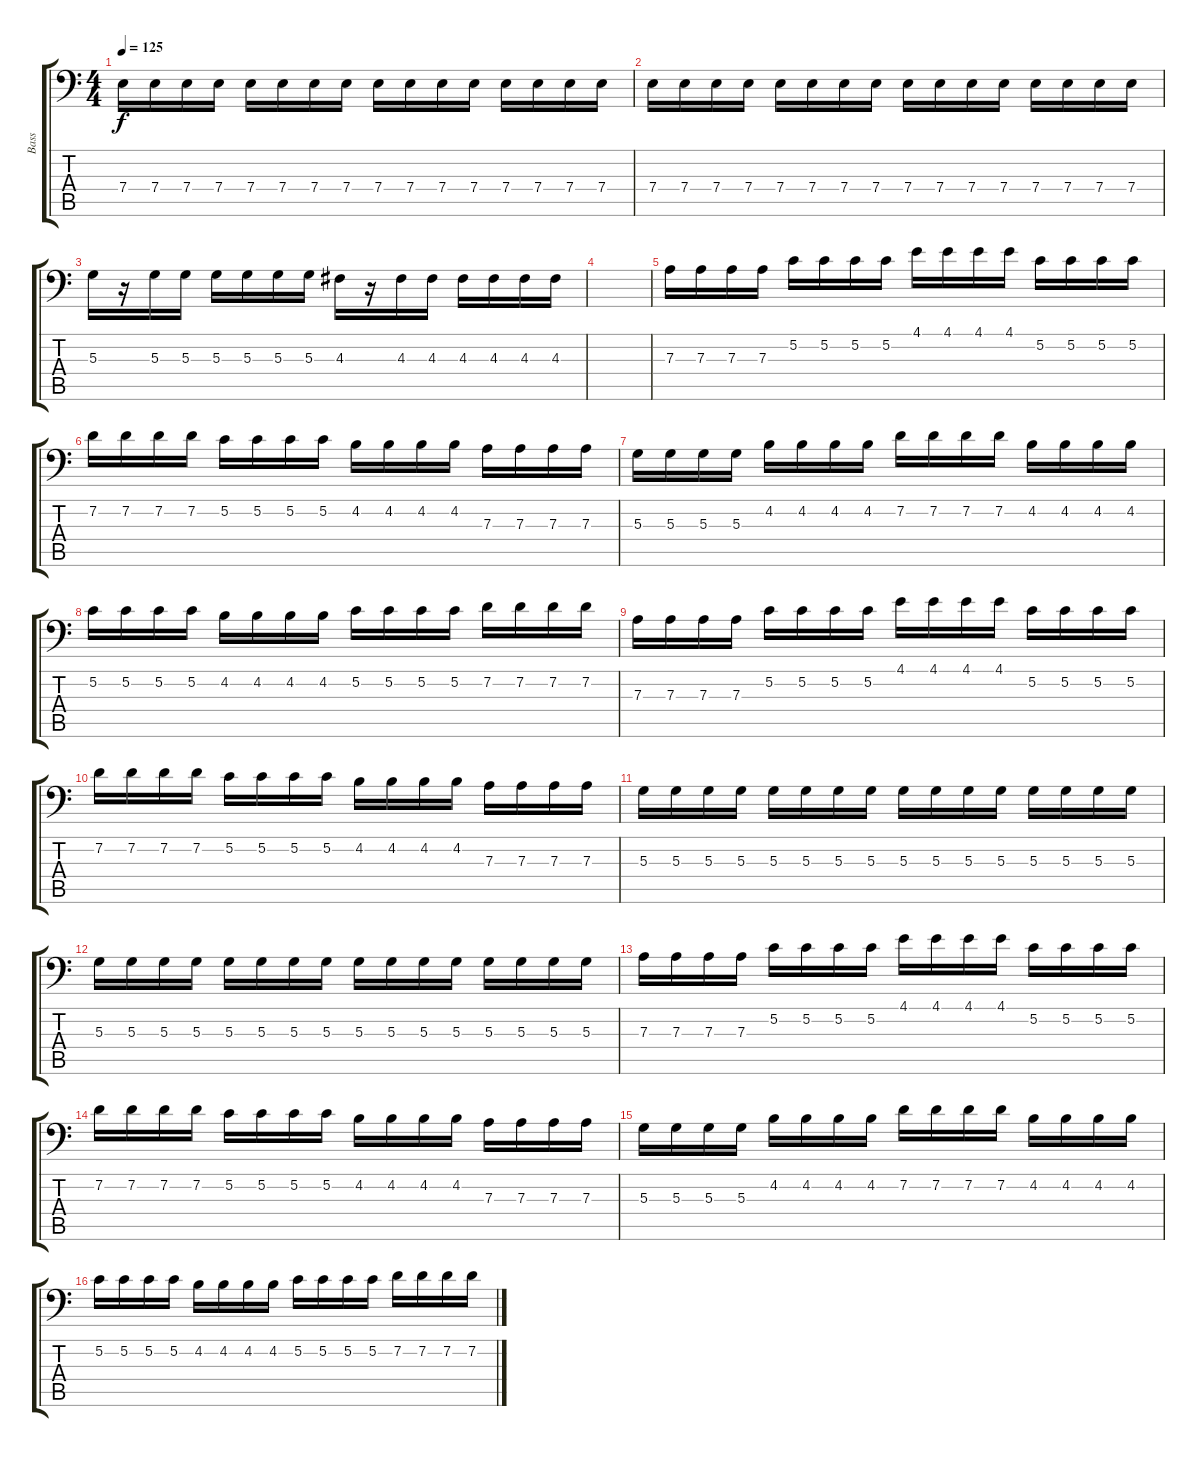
\track ("Bass" "Bass") {instrument electricbasspick}
\staff {score tabs}
\tuning (C3 G2 D2 A1 E1 B0) {hide}
\ts (4 4)
\tempo 125
\clef f4
\ks c
7.4.16{dy f} 7.4.16 7.4.16 7.4.16 7.4.16 7.4.16 7.4.16 7.4.16 7.4.16 7.4.16 7.4.16 7.4.16 7.4.16 7.4.16 7.4.16 7.4.16 |
7.4.16 7.4.16 7.4.16 7.4.16 7.4.16 7.4.16 7.4.16 7.4.16 7.4.16 7.4.16 7.4.16 7.4.16 7.4.16 7.4.16 7.4.16 7.4.16 |
5.3.16 r.16 5.3.16 5.3.16 5.3.16 5.3.16 5.3.16 5.3.16 4.3.16 r.16 4.3.16 4.3.16 4.3.16 4.3.16 4.3.16 4.3.16 |
|
7.3.16 7.3.16 7.3.16 7.3.16 5.2.16 5.2.16 5.2.16 5.2.16 4.1.16 4.1.16 4.1.16 4.1.16 5.2.16 5.2.16 5.2.16 5.2.16 |
7.2.16 7.2.16 7.2.16 7.2.16 5.2.16 5.2.16 5.2.16 5.2.16 4.2.16 4.2.16 4.2.16 4.2.16 7.3.16 7.3.16 7.3.16 7.3.16 |
5.3.16 5.3.16 5.3.16 5.3.16 4.2.16 4.2.16 4.2.16 4.2.16 7.2.16 7.2.16 7.2.16 7.2.16 4.2.16 4.2.16 4.2.16 4.2.16 |
5.2.16 5.2.16 5.2.16 5.2.16 4.2.16 4.2.16 4.2.16 4.2.16 5.2.16 5.2.16 5.2.16 5.2.16 7.2.16 7.2.16 7.2.16 7.2.16 |
7.3.16 7.3.16 7.3.16 7.3.16 5.2.16 5.2.16 5.2.16 5.2.16 4.1.16 4.1.16 4.1.16 4.1.16 5.2.16 5.2.16 5.2.16 5.2.16 |
7.2.16 7.2.16 7.2.16 7.2.16 5.2.16 5.2.16 5.2.16 5.2.16 4.2.16 4.2.16 4.2.16 4.2.16 7.3.16 7.3.16 7.3.16 7.3.16 |
5.3.16 5.3.16 5.3.16 5.3.16 5.3.16 5.3.16 5.3.16 5.3.16 5.3.16 5.3.16 5.3.16 5.3.16 5.3.16 5.3.16 5.3.16 5.3.16 |
5.3.16 5.3.16 5.3.16 5.3.16 5.3.16 5.3.16 5.3.16 5.3.16 5.3.16 5.3.16 5.3.16 5.3.16 5.3.16 5.3.16 5.3.16 5.3.16 |
7.3.16 7.3.16 7.3.16 7.3.16 5.2.16 5.2.16 5.2.16 5.2.16 4.1.16 4.1.16 4.1.16 4.1.16 5.2.16 5.2.16 5.2.16 5.2.16 |
7.2.16 7.2.16 7.2.16 7.2.16 5.2.16 5.2.16 5.2.16 5.2.16 4.2.16 4.2.16 4.2.16 4.2.16 7.3.16 7.3.16 7.3.16 7.3.16 |
5.3.16 5.3.16 5.3.16 5.3.16 4.2.16 4.2.16 4.2.16 4.2.16 7.2.16 7.2.16 7.2.16 7.2.16 4.2.16 4.2.16 4.2.16 4.2.16 |
5.2.16 5.2.16 5.2.16 5.2.16 4.2.16 4.2.16 4.2.16 4.2.16 5.2.16 5.2.16 5.2.16 5.2.16 7.2.16 7.2.16 7.2.16 7.2.16
